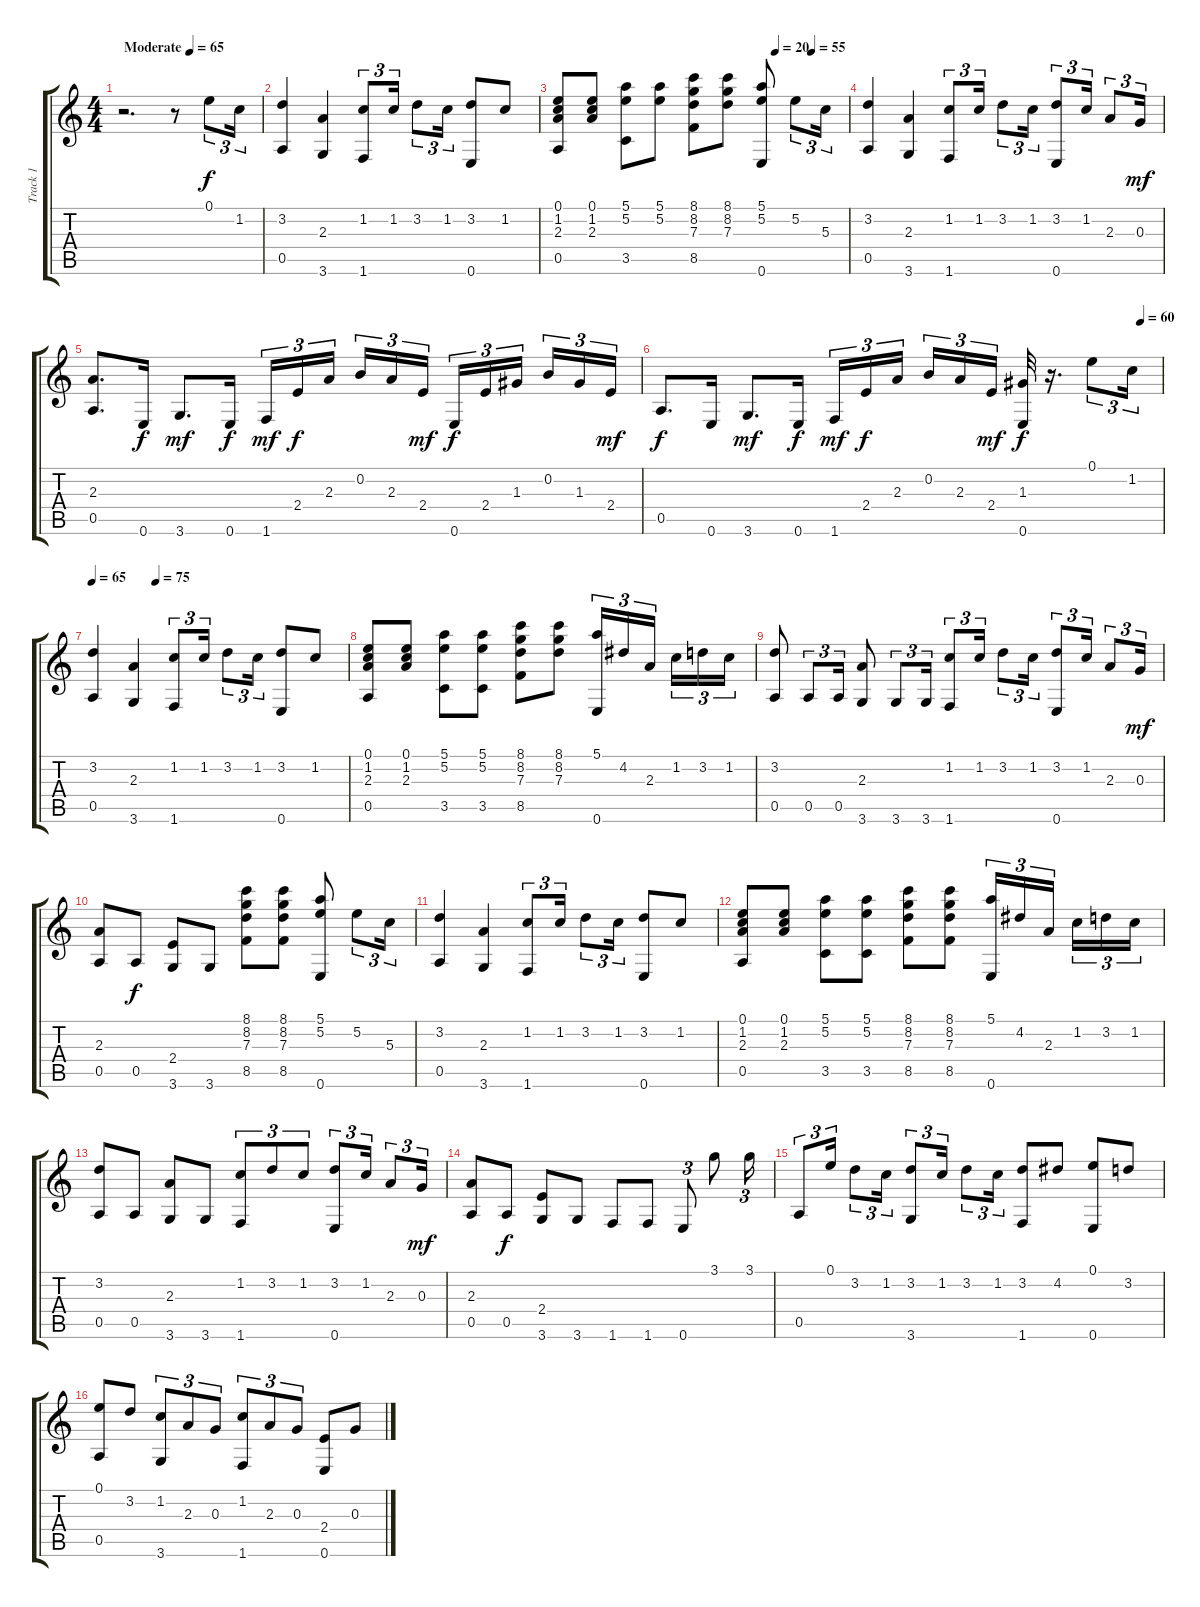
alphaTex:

\track ("Track 1" "Track 1") {instrument acousticguitarnylon}
\staff {score tabs}
\tuning (E4 B3 G3 D3 A2 E2) {hide}
\ts (4 4)
\tempo (65 "Moderate")
\clef g2
\ks c
r.2{d dy f instrument acousticguitarnylon} r.8 0.1.8{tu (3 2)} 1.2.16{tu (3 2)} |
(3.2 0.5).4 (2.3 3.6).4 (1.2 1.6).8{tu (3 2)} 1.2.16{tu (3 2)} 3.2.8{tu (3 2)} 1.2.16{tu (3 2)} (3.2 0.6).8 1.2.8 |
\tempo (20 0.75)
\tempo (55 0.875)
(0.1 1.2 2.3 0.5).8 (0.1 1.2 2.3).8 (5.1 5.2 3.5).8 (5.1 5.2).8 (8.1 8.2 7.3 8.5).8 (8.1 8.2 7.3).8 (5.1 5.2 0.6).8 5.2.8{tu (3 2)} 5.3.16{tu (3 2)} |
(3.2 0.5).4 (2.3 3.6).4 (1.2 1.6).8{tu (3 2)} 1.2.16{tu (3 2)} 3.2.8{tu (3 2)} 1.2.16{tu (3 2)} (3.2 0.6).8{tu (3 2)} 1.2.16{tu (3 2)} 2.3.8{tu (3 2)} 0.3.16{tu (3 2) dy mf} |
(2.3 0.5).8{d} 0.6.16{dy f} 3.6.8{d dy mf} 0.6.16{dy f} 1.6.16{tu (3 2) dy mf} 2.4.16{tu (3 2) dy f} 2.3.16{tu (3 2) beam splitsecondary} 0.2.16{tu (3 2)} 2.3.16{tu (3 2)} 2.4.16{tu (3 2) dy mf} 0.6.16{tu (3 2) dy f} 2.4.16{tu (3 2)} 1.3.16{tu (3 2) beam splitsecondary} 0.2.16{tu (3 2)} 1.3.16{tu (3 2)} 2.4.16{tu (3 2) dy mf} |
\tempo (60 0.9583333333333334)
0.5.8{d dy f} 0.6.16 3.6.8{d dy mf} 0.6.16{dy f} 1.6.16{tu (3 2) dy mf} 2.4.16{tu (3 2) dy f} 2.3.16{tu (3 2) beam splitsecondary} 0.2.16{tu (3 2)} 2.3.16{tu (3 2)} 2.4.16{tu (3 2) dy mf} (1.3 0.6).32{dy f} r.16{d} 0.1.8{tu (3 2)} 1.2.16{tu (3 2)} |
\tempo 65
\tempo (75 0.25)
(3.2 0.5).4 (2.3 3.6).4 (1.2 1.6).8{tu (3 2)} 1.2.16{tu (3 2)} 3.2.8{tu (3 2)} 1.2.16{tu (3 2)} (3.2 0.6).8 1.2.8 |
(0.1 1.2 2.3 0.5).8 (0.1 1.2 2.3).8 (5.1 5.2 3.5).8 (5.1 5.2 3.5).8 (8.1 8.2 7.3 8.5).8 (8.1 8.2 7.3).8 (5.1 0.6).16{tu (3 2)} 4.2.16{tu (3 2)} 2.3.16{tu (3 2) beam splitsecondary} 1.2.16{tu (3 2)} 3.2.16{tu (3 2)} 1.2.16{tu (3 2)} |
(3.2 0.5).8 0.5.8{tu (3 2)} 0.5.16{tu (3 2)} (2.3 3.6).8 3.6.8{tu (3 2)} 3.6.16{tu (3 2)} (1.2 1.6).8{tu (3 2)} 1.2.16{tu (3 2)} 3.2.8{tu (3 2)} 1.2.16{tu (3 2)} (3.2 0.6).8{tu (3 2)} 1.2.16{tu (3 2)} 2.3.8{tu (3 2)} 0.3.16{tu (3 2) dy mf} |
(2.3 0.5).8 0.5.8{dy f} (2.4 3.6).8 3.6.8 (8.1 8.2 7.3 8.5).8 (8.1 8.2 7.3 8.5).8 (5.1 5.2 0.6).8 5.2.8{tu (3 2)} 5.3.16{tu (3 2)} |
(3.2 0.5).4 (2.3 3.6).4 (1.2 1.6).8{tu (3 2)} 1.2.16{tu (3 2)} 3.2.8{tu (3 2)} 1.2.16{tu (3 2)} (3.2 0.6).8 1.2.8 |
(0.1 1.2 2.3 0.5).8 (0.1 1.2 2.3).8 (5.1 5.2 3.5).8 (5.1 5.2 3.5).8 (8.1 8.2 7.3 8.5).8 (8.1 8.2 7.3 8.5).8 (5.1 0.6).16{tu (3 2)} 4.2.16{tu (3 2)} 2.3.16{tu (3 2) beam splitsecondary} 1.2.16{tu (3 2)} 3.2.16{tu (3 2)} 1.2.16{tu (3 2)} |
(3.2 0.5).8 0.5.8 (2.3 3.6).8 3.6.8 (1.2 1.6).8{tu (3 2)} 3.2.8{tu (3 2)} 1.2.8{tu (3 2)} (3.2 0.6).8{tu (3 2)} 1.2.16{tu (3 2)} 2.3.8{tu (3 2)} 0.3.16{tu (3 2) dy mf} |
(2.3 0.5).8 0.5.8{dy f} (2.4 3.6).8 3.6.8 1.6.8 1.6.8 0.6.8{tu (3 2)} 3.1.8 3.1.16{tu (3 2)} |
0.5.8{tu (3 2)} 0.1.16{tu (3 2)} 3.2.8{tu (3 2)} 1.2.16{tu (3 2)} (3.2 3.6).8{tu (3 2)} 1.2.16{tu (3 2)} 3.2.8{tu (3 2)} 1.2.16{tu (3 2)} (3.2 1.6).8 4.2.8 (0.1 0.6).8 3.2.8 |
(0.1 0.5).8 3.2.8 (1.2 3.6).8{tu (3 2)} 2.3.8{tu (3 2)} 0.3.8{tu (3 2)} (1.2 1.6).8{tu (3 2)} 2.3.8{tu (3 2)} 0.3.8{tu (3 2)} (2.4 0.6).8 0.3.8
